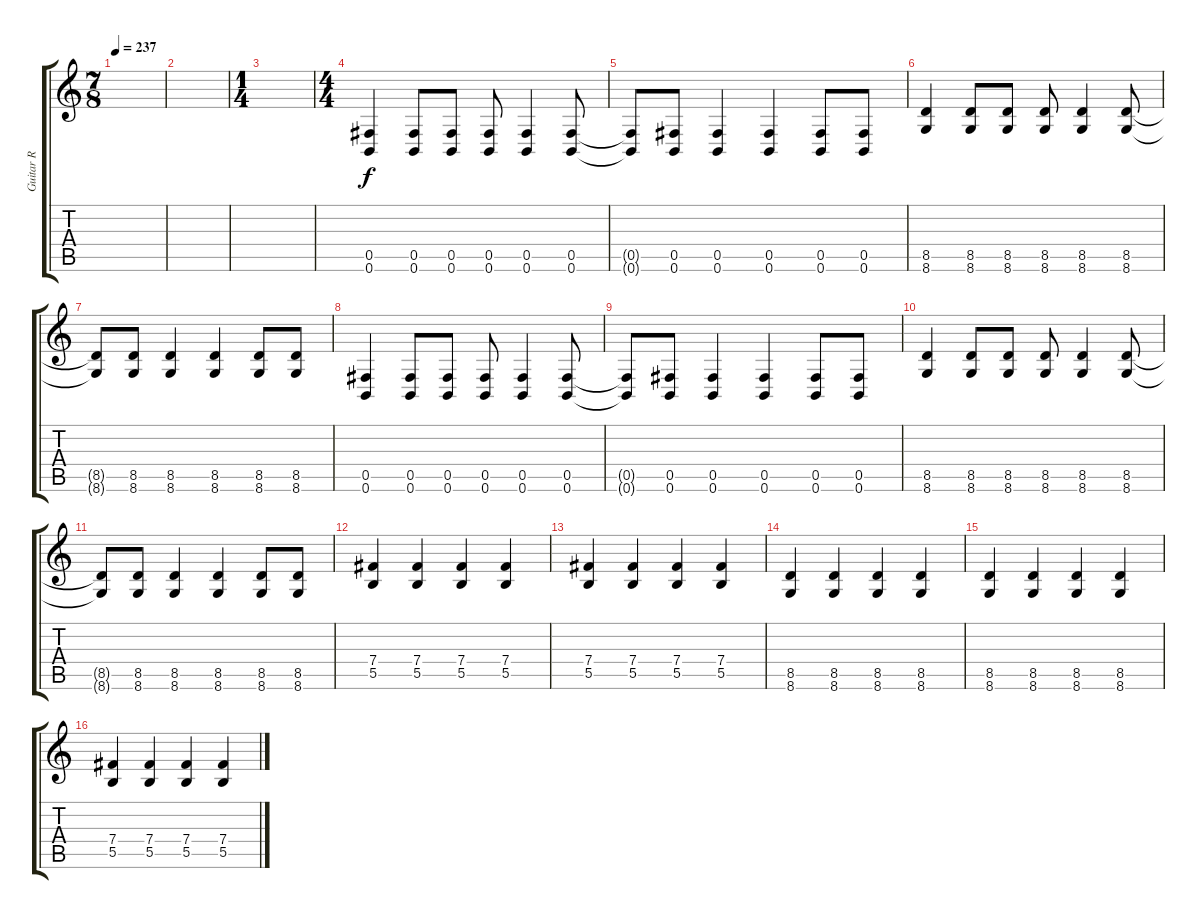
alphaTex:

\track ("Guitar R" "Guitar R") {instrument distortionguitar}
\staff {score tabs}
\tuning (Db4 Ab3 E3 B2 Gb2 B1) {hide}
\ts (7 8)
\tempo 237
\clef g2
\ks c
|
|
\ts (1 4)
|
\ts (4 4)
(0.5 0.6).4 (0.5 0.6).8 (0.5 0.6).8 (0.5 0.6).8 (0.5 0.6).4 (0.5 0.6).8 |
(0.5{t} 0.6{t}).8 (0.5 0.6).8 (0.5 0.6).4 (0.5 0.6).4 (0.5 0.6).8 (0.5 0.6).8 |
(8.5 8.6).4 (8.5 8.6).8 (8.5 8.6).8 (8.5 8.6).8 (8.5 8.6).4 (8.5 8.6).8 |
(8.5{t} 8.6{t}).8 (8.5 8.6).8 (8.5 8.6).4 (8.5 8.6).4 (8.5 8.6).8 (8.5 8.6).8 |
(0.5 0.6).4 (0.5 0.6).8 (0.5 0.6).8 (0.5 0.6).8 (0.5 0.6).4 (0.5 0.6).8 |
(0.5{t} 0.6{t}).8 (0.5 0.6).8 (0.5 0.6).4 (0.5 0.6).4 (0.5 0.6).8 (0.5 0.6).8 |
(8.5 8.6).4 (8.5 8.6).8 (8.5 8.6).8 (8.5 8.6).8 (8.5 8.6).4 (8.5 8.6).8 |
(8.5{t} 8.6{t}).8 (8.5 8.6).8 (8.5 8.6).4 (8.5 8.6).4 (8.5 8.6).8 (8.5 8.6).8 |
(7.4 5.5).4 (7.4 5.5).4 (7.4 5.5).4 (7.4 5.5).4 |
(7.4 5.5).4 (7.4 5.5).4 (7.4 5.5).4 (7.4 5.5).4 |
(8.5 8.6).4 (8.5 8.6).4 (8.5 8.6).4 (8.5 8.6).4 |
(8.5 8.6).4 (8.5 8.6).4 (8.5 8.6).4 (8.5 8.6).4 |
(7.4 5.5).4 (7.4 5.5).4 (7.4 5.5).4 (7.4 5.5).4
